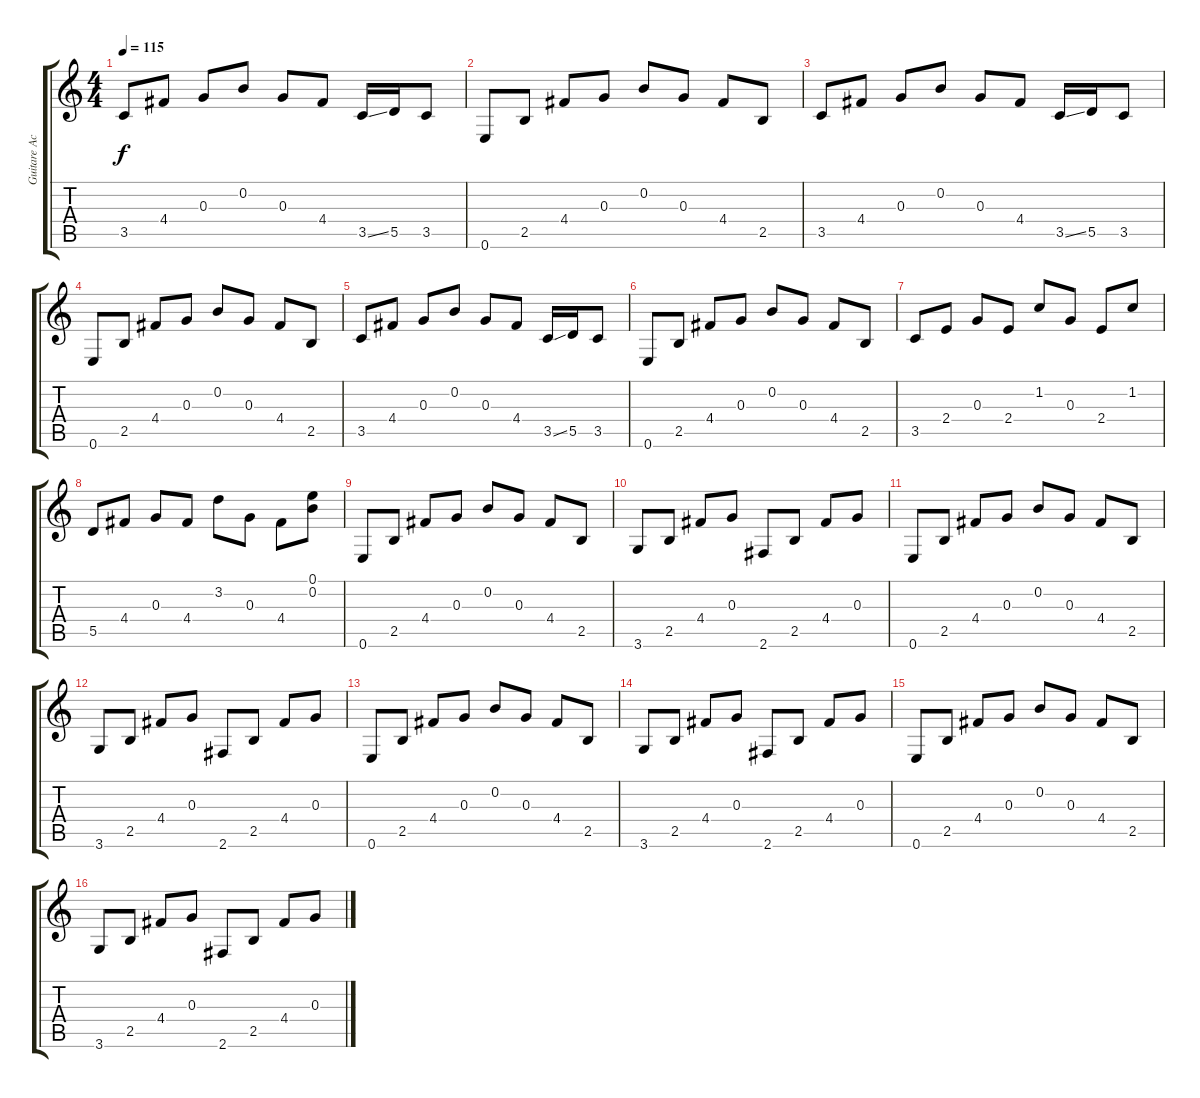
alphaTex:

\track ("Guitare Acoustique" "Guitare Ac") {instrument acousticguitarsteel}
\staff {score tabs}
\tuning (E4 B3 G3 D3 A2 E2) {hide}
\ts (4 4)
\tempo 115
\clef g2
\ks c
3.5.8{dy f} 4.4.8 0.3.8 0.2.8 0.3.8 4.4.8 3.5{ss}.16 5.5.16 3.5.8 |
0.6.8 2.5.8 4.4.8 0.3.8 0.2.8 0.3.8 4.4.8 2.5.8 |
3.5.8 4.4.8 0.3.8 0.2.8 0.3.8 4.4.8 3.5{ss}.16 5.5.16 3.5.8 |
0.6.8 2.5.8 4.4.8 0.3.8 0.2.8 0.3.8 4.4.8 2.5.8 |
3.5.8 4.4.8 0.3.8 0.2.8 0.3.8 4.4.8 3.5{ss}.16 5.5.16 3.5.8 |
0.6.8 2.5.8 4.4.8 0.3.8 0.2.8 0.3.8 4.4.8 2.5.8 |
3.5.8 2.4.8 0.3.8 2.4.8 1.2.8 0.3.8 2.4.8 1.2.8 |
5.5.8 4.4.8 0.3.8 4.4.8 3.2.8 0.3.8 4.4.8 (0.1 0.2).8 |
0.6.8 2.5.8 4.4.8 0.3.8 0.2.8 0.3.8 4.4.8 2.5.8 |
3.6.8 2.5.8 4.4.8 0.3.8 2.6.8 2.5.8 4.4.8 0.3.8 |
0.6.8 2.5.8 4.4.8 0.3.8 0.2.8 0.3.8 4.4.8 2.5.8 |
3.6.8 2.5.8 4.4.8 0.3.8 2.6.8 2.5.8 4.4.8 0.3.8 |
0.6.8 2.5.8 4.4.8 0.3.8 0.2.8 0.3.8 4.4.8 2.5.8 |
3.6.8 2.5.8 4.4.8 0.3.8 2.6.8 2.5.8 4.4.8 0.3.8 |
0.6.8 2.5.8 4.4.8 0.3.8 0.2.8 0.3.8 4.4.8 2.5.8 |
3.6.8 2.5.8 4.4.8 0.3.8 2.6.8 2.5.8 4.4.8 0.3.8
